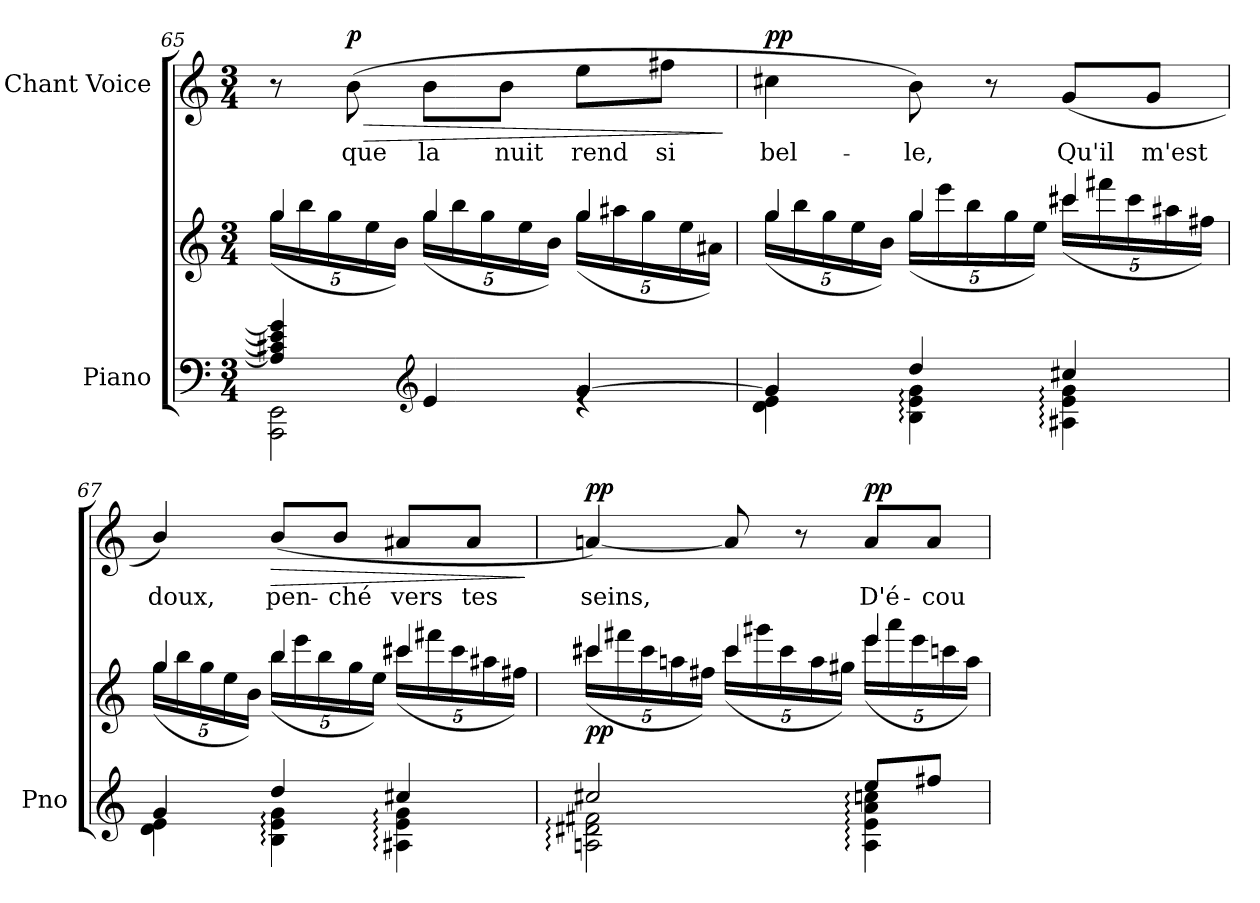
**kern	**kern	**dynam	**kern	**text	**dynam
*part2	*part2	*part2	*part1	*part1	*part1
*staff3	*staff2	*staff2/3	*staff1	*staff1	*staff1
*I"Piano	*	*	*I"Chant Voice	*	*
*I'Pno	*	*	*	*	*
!!LO:LB:g=z
*clefF4	*clefG2	*	*clefG2	*	*
*k[]	*k[]	*	*k[]	*	*
*M3/4	*M3/4	*	*M3/4	*	*
=65	=65	=65	=65	=65	=65
*^	*^	*	*	*	*
*	*	*	*Xbrackettup	*	*	*	*
4A/] 4c#X/] 4e/] 4g/]	2AAA\ 2EE\	4gg/	(>20gg\LL	.	8r	.	.
.	.	.	20bb\	.	.	.	.
.	.	.	20gg\	.	.	.	.
!	!	!	!	!	!	!LO:LY:b	!LO:HP:b
!	!	!	!	!	!	!	!LO:DY:n=1:a
.	.	.	.	.	(>8b\	que	> p
.	.	.	20ee\	.	.	.	.
.	.	.	20b\JJ)	.	.	.	.
*clefG2	*	*	*	*	*	*	*
!	!	!	!	!	!	!LO:LY:b	!
4e/	.	4gg/	(>20gg\LL	.	8b\L	la	.
.	.	.	20bb\	.	.	.	.
.	.	.	20gg\	.	.	.	.
!	!	!	!	!	!	!LO:LY:b	!
.	.	.	.	.	8b\J	nuit	.
.	.	.	20ee\	.	.	.	.
.	.	.	20b\JJ)	.	.	.	.
!	!	!	!	!	!	!LO:LY:b	!
[4g/	4re	4gg/	(>20gg\LL	.	8ee\L	rend	.
.	.	.	20aa#X\	.	.	.	.
.	.	.	20gg\	.	.	.	.
!	!	!	!	!	!	!LO:LY:b	!
.	.	.	.	.	8ff#X\J	si	.
.	.	.	20ee\	.	.	.	.
.	.	.	20a#X\JJ)	.	.	.	.
*v	*v	*	*	*	*	*	*
*	*v	*v	*	*	*	*
.	.	.	.	.	]
=66	=66	=66	=66	=66	=66
*^	*^	*	*	*	*
!	!	!	!	!LO:DY:b	!	!LO:LY:b	!
!	!	!	!	!LO:DY:n=1:b	!	!	!LO:DY:a
4g/]	4d\ 4e\	4gg/	(>20gg\LL	other-dynamics pp	4cc#X\	bel-	pp
.	.	.	20bb\	.	.	.	.
.	.	.	20gg\	.	.	.	.
.	.	.	20ee\	.	.	.	.
.	.	.	20b\JJ)	.	.	.	.
!	!	!	!	!	!	!LO:LY:b	!
4dd/	4B\: 4e\: 4g\:	4gg/	(>20gg\LL	.	8b\)	-le,	.
.	.	.	20eee\	.	.	.	.
.	.	.	20bb\	.	.	.	.
.	.	.	.	.	8r	.	.
.	.	.	20gg\	.	.	.	.
.	.	.	20ee\JJ)	.	.	.	.
!	!	!	!	!	!	!LO:LY:b	!
4cc#X/	4A#X\: 4e\: 4g\:	4ccc#X/	(>20ccc#\LL	.	(>8g/L	Qu'il	.
.	.	.	20fff#X\	.	.	.	.
.	.	.	20ccc#\	.	.	.	.
!	!	!	!	!	!	!LO:LY:b	!
.	.	.	.	.	8g/J	m'est	.
.	.	.	20aa#X\	.	.	.	.
.	.	.	20ff#X\JJ)	.	.	.	.
!!LO:LB:g=z
=67	=67	=67	=67	=67	=67	=67	=67
!	!	!	!	!	!	!LO:LY:b	!
4g/	4d\ 4e\	4gg/	(>20gg\LL	.	4b/)	doux,	.
.	.	.	20bb\	.	.	.	.
.	.	.	20gg\	.	.	.	.
.	.	.	20ee\	.	.	.	.
.	.	.	20b\JJ)	.	.	.	.
!	!	!	!	!	!	!LO:LY:b	!LO:HP:b
4dd/	4B\: 4e\: 4g\:	4bb/	(>20bb\LL	.	(>8b/L	pen-	>
.	.	.	20eee\	.	.	.	.
.	.	.	20bb\	.	.	.	.
!	!	!	!	!	!	!LO:LY:b	!
.	.	.	.	.	8b/J	-ché	.
.	.	.	20gg\	.	.	.	.
.	.	.	20ee\JJ)	.	.	.	.
!	!	!	!	!	!	!LO:LY:b	!
4cc#X/	4A#X\: 4e\: 4g\:	4ccc#X/	(>20ccc#\LL	.	8a#X/L	vers	.
.	.	.	20fff#X\	.	.	.	.
.	.	.	20ccc#\	.	.	.	.
!	!	!	!	!	!	!LO:LY:b	!
.	.	.	.	.	8a#/J	tes	.
.	.	.	20aa#X\	.	.	.	.
.	.	.	20ff#X\JJ)	.	.	.	.
*v	*v	*	*	*	*	*	*
*	*v	*v	*	*	*	*
.	.	.	.	.	]
=68	=68	=68	=68	=68	=68
*^	*^	*	*	*	*
!	!	!	!	!LO:DY:b	!	!LO:LY:b	!LO:DY:a
2cc#X/	2An\: 2d#X\: 2f#X\:	4ccc#X/	(>20ccc#\LL	pp	[4an/)	seins,	pp
.	.	.	20fff#X\	.	.	.	.
.	.	.	20ccc#\	.	.	.	.
.	.	.	20aan\	.	.	.	.
.	.	.	20ff#X\JJ)	.	.	.	.
.	.	4ccc#/	(>20ccc#\LL	.	8an/]	.	.
.	.	.	20ggg#X\	.	.	.	.
.	.	.	20ccc#\	.	.	.	.
.	.	.	.	.	8r	.	.
.	.	.	20aa\	.	.	.	.
.	.	.	20gg#X\JJ)	.	.	.	.
!	!	!	!	!	!	!LO:LY:b	!LO:DY:a
8ee/L	4A\: 4e\: 4a\: 4ccn\:	4eee/	(>20eee\LL	.	8a/L	D'é-	pp
.	.	.	20aaa\	.	.	.	.
.	.	.	20eee\	.	.	.	.
!	!	!	!	!	!	!LO:LY:b	!
8ff#X/J	.	.	.	.	8a/J	-cou-	.
.	.	.	20cccn\	.	.	.	.
.	.	.	20aa\JJ)	.	.	.	.
*v	*v	*	*	*	*	*	*
*	*v	*v	*	*	*	*
=	=	=	=	=	=
*-	*-	*-	*-	*-	*-
